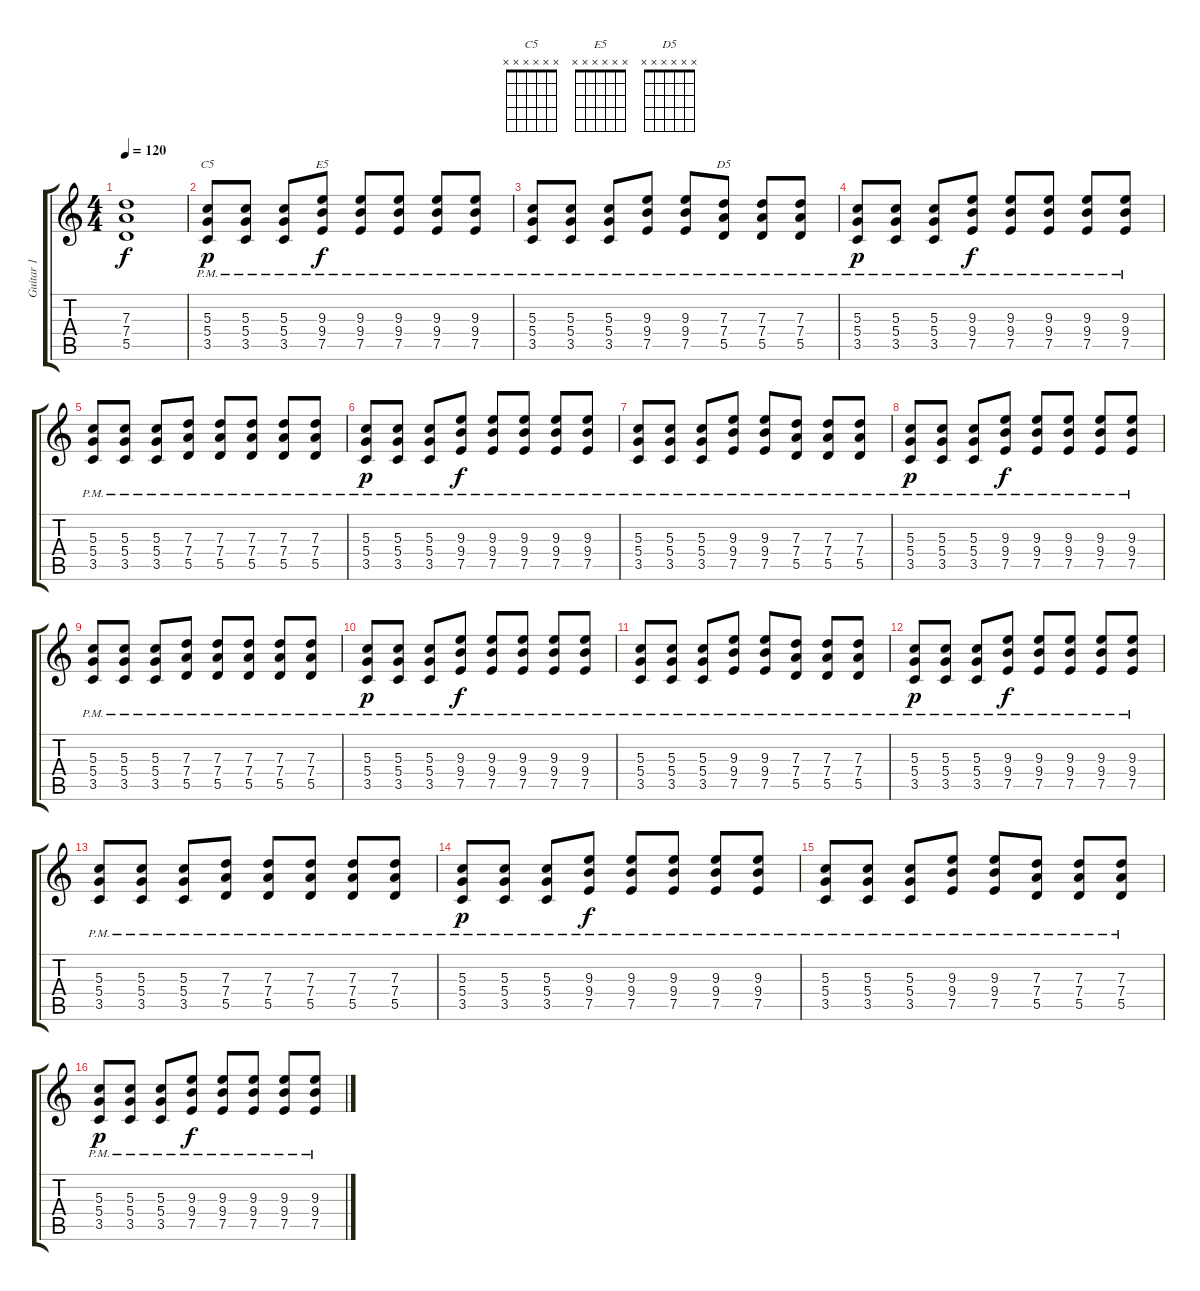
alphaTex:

\track ("Guitar 1" "Guitar 1") {instrument distortionguitar}
\staff {score tabs}
\tuning (E4 B3 G3 D3 A2 E2) {hide}
\chord ("C5" x x x x x x)
\chord ("E5" x x x x x x)
\chord ("D5" x x x x x x)
\ts (4 4)
\tempo 120
\clef g2
\ks c
(7.3{t} 7.4{t} 5.5{t}).1{dy f} |
(5.3{pm} 5.4{pm} 3.5{pm}).8{ch "C5" dy p} (5.3{pm} 5.4{pm} 3.5{pm}).8 (5.3{pm} 5.4{pm} 3.5{pm}).8 (9.3{pm} 9.4{pm} 7.5{pm}).8{ch "E5" dy f} (9.3{pm} 9.4{pm} 7.5{pm}).8 (9.3{pm} 9.4{pm} 7.5{pm}).8 (9.3{pm} 9.4{pm} 7.5{pm}).8 (9.3{pm} 9.4{pm} 7.5{pm}).8 |
(5.3{pm} 5.4{pm} 3.5{pm}).8 (5.3{pm} 5.4{pm} 3.5{pm}).8 (5.3{pm} 5.4{pm} 3.5{pm}).8 (9.3{pm} 9.4{pm} 7.5{pm}).8 (9.3{pm} 9.4{pm} 7.5{pm}).8 (7.3{pm} 7.4{pm} 5.5{pm}).8{ch "D5"} (7.3{pm} 7.4{pm} 5.5{pm}).8 (7.3{pm} 7.4{pm} 5.5{pm}).8 |
(5.3{pm} 5.4{pm} 3.5{pm}).8{dy p} (5.3{pm} 5.4{pm} 3.5{pm}).8 (5.3{pm} 5.4{pm} 3.5{pm}).8 (9.3{pm} 9.4{pm} 7.5{pm}).8{dy f} (9.3{pm} 9.4{pm} 7.5{pm}).8 (9.3{pm} 9.4{pm} 7.5{pm}).8 (9.3{pm} 9.4{pm} 7.5{pm}).8 (9.3{pm} 9.4{pm} 7.5{pm}).8 |
(5.3{pm} 5.4{pm} 3.5{pm}).8 (5.3{pm} 5.4{pm} 3.5{pm}).8 (5.3{pm} 5.4{pm} 3.5{pm}).8 (7.3{pm} 7.4{pm} 5.5{pm}).8 (7.3{pm} 7.4{pm} 5.5{pm}).8 (7.3{pm} 7.4{pm} 5.5{pm}).8 (7.3{pm} 7.4{pm} 5.5{pm}).8 (7.3{pm} 7.4{pm} 5.5{pm}).8 |
(5.3{pm} 5.4{pm} 3.5{pm}).8{dy p} (5.3{pm} 5.4{pm} 3.5{pm}).8 (5.3{pm} 5.4{pm} 3.5{pm}).8 (9.3{pm} 9.4{pm} 7.5{pm}).8{dy f} (9.3{pm} 9.4{pm} 7.5{pm}).8 (9.3{pm} 9.4{pm} 7.5{pm}).8 (9.3{pm} 9.4{pm} 7.5{pm}).8 (9.3{pm} 9.4{pm} 7.5{pm}).8 |
(5.3{pm} 5.4{pm} 3.5{pm}).8 (5.3{pm} 5.4{pm} 3.5{pm}).8 (5.3{pm} 5.4{pm} 3.5{pm}).8 (9.3{pm} 9.4{pm} 7.5{pm}).8 (9.3{pm} 9.4{pm} 7.5{pm}).8 (7.3{pm} 7.4{pm} 5.5{pm}).8 (7.3{pm} 7.4{pm} 5.5{pm}).8 (7.3{pm} 7.4{pm} 5.5{pm}).8 |
(5.3{pm} 5.4{pm} 3.5{pm}).8{dy p} (5.3{pm} 5.4{pm} 3.5{pm}).8 (5.3{pm} 5.4{pm} 3.5{pm}).8 (9.3{pm} 9.4{pm} 7.5{pm}).8{dy f} (9.3{pm} 9.4{pm} 7.5{pm}).8 (9.3{pm} 9.4{pm} 7.5{pm}).8 (9.3{pm} 9.4{pm} 7.5{pm}).8 (9.3{pm} 9.4{pm} 7.5{pm}).8 |
(5.3{pm} 5.4{pm} 3.5{pm}).8 (5.3{pm} 5.4{pm} 3.5{pm}).8 (5.3{pm} 5.4{pm} 3.5{pm}).8 (7.3{pm} 7.4{pm} 5.5{pm}).8 (7.3{pm} 7.4{pm} 5.5{pm}).8 (7.3{pm} 7.4{pm} 5.5{pm}).8 (7.3{pm} 7.4{pm} 5.5{pm}).8 (7.3{pm} 7.4{pm} 5.5{pm}).8 |
(5.3{pm} 5.4{pm} 3.5{pm}).8{dy p} (5.3{pm} 5.4{pm} 3.5{pm}).8 (5.3{pm} 5.4{pm} 3.5{pm}).8 (9.3{pm} 9.4{pm} 7.5{pm}).8{dy f} (9.3{pm} 9.4{pm} 7.5{pm}).8 (9.3{pm} 9.4{pm} 7.5{pm}).8 (9.3{pm} 9.4{pm} 7.5{pm}).8 (9.3{pm} 9.4{pm} 7.5{pm}).8 |
(5.3{pm} 5.4{pm} 3.5{pm}).8 (5.3{pm} 5.4{pm} 3.5{pm}).8 (5.3{pm} 5.4{pm} 3.5{pm}).8 (9.3{pm} 9.4{pm} 7.5{pm}).8 (9.3{pm} 9.4{pm} 7.5{pm}).8 (7.3{pm} 7.4{pm} 5.5{pm}).8 (7.3{pm} 7.4{pm} 5.5{pm}).8 (7.3{pm} 7.4{pm} 5.5{pm}).8 |
(5.3{pm} 5.4{pm} 3.5{pm}).8{dy p} (5.3{pm} 5.4{pm} 3.5{pm}).8 (5.3{pm} 5.4{pm} 3.5{pm}).8 (9.3{pm} 9.4{pm} 7.5{pm}).8{dy f} (9.3{pm} 9.4{pm} 7.5{pm}).8 (9.3{pm} 9.4{pm} 7.5{pm}).8 (9.3{pm} 9.4{pm} 7.5{pm}).8 (9.3{pm} 9.4{pm} 7.5{pm}).8 |
(5.3{pm} 5.4{pm} 3.5{pm}).8 (5.3{pm} 5.4{pm} 3.5{pm}).8 (5.3{pm} 5.4{pm} 3.5{pm}).8 (7.3{pm} 7.4{pm} 5.5{pm}).8 (7.3{pm} 7.4{pm} 5.5{pm}).8 (7.3{pm} 7.4{pm} 5.5{pm}).8 (7.3{pm} 7.4{pm} 5.5{pm}).8 (7.3{pm} 7.4{pm} 5.5{pm}).8 |
(5.3{pm} 5.4{pm} 3.5{pm}).8{dy p} (5.3{pm} 5.4{pm} 3.5{pm}).8 (5.3{pm} 5.4{pm} 3.5{pm}).8 (9.3{pm} 9.4{pm} 7.5{pm}).8{dy f} (9.3{pm} 9.4{pm} 7.5{pm}).8 (9.3{pm} 9.4{pm} 7.5{pm}).8 (9.3{pm} 9.4{pm} 7.5{pm}).8 (9.3{pm} 9.4{pm} 7.5{pm}).8 |
(5.3{pm} 5.4{pm} 3.5{pm}).8 (5.3{pm} 5.4{pm} 3.5{pm}).8 (5.3{pm} 5.4{pm} 3.5{pm}).8 (9.3{pm} 9.4{pm} 7.5{pm}).8 (9.3{pm} 9.4{pm} 7.5{pm}).8 (7.3{pm} 7.4{pm} 5.5{pm}).8 (7.3{pm} 7.4{pm} 5.5{pm}).8 (7.3{pm} 7.4{pm} 5.5{pm}).8 |
(5.3{pm} 5.4{pm} 3.5{pm}).8{dy p} (5.3{pm} 5.4{pm} 3.5{pm}).8 (5.3{pm} 5.4{pm} 3.5{pm}).8 (9.3{pm} 9.4{pm} 7.5{pm}).8{dy f} (9.3{pm} 9.4{pm} 7.5{pm}).8 (9.3{pm} 9.4{pm} 7.5{pm}).8 (9.3{pm} 9.4{pm} 7.5{pm}).8 (9.3{pm} 9.4{pm} 7.5{pm}).8
